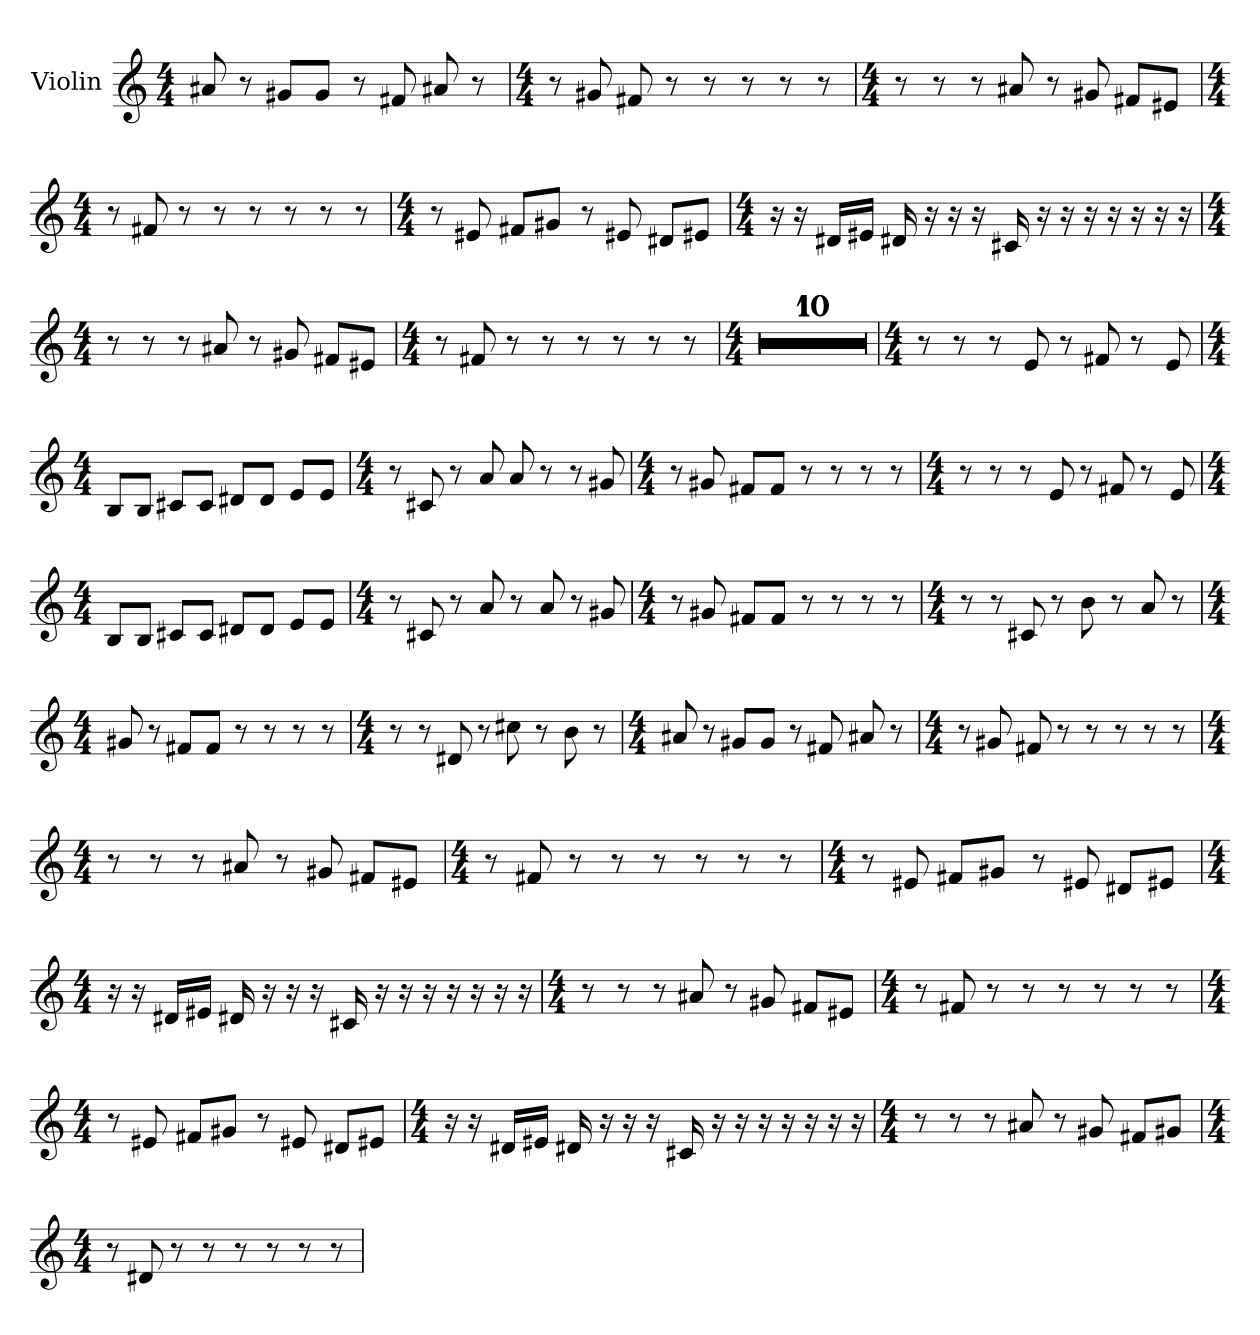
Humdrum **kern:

**kern
*part1
*staff1
*I"Violin
*I'Vln
*M4/4
=
8a#X
8r
8g#XL
8g#J
8r
8f#X
8a#X
8r
=
*M4/4
8r
8g#X
8f#X
8r
8r
8r
8r
8r
=
*M4/4
8r
8r
8r
8a#X
8r
8g#X
8f#XL
8e#XJ
=
*M4/4
8r
8f#X
8r
8r
8r
8r
8r
8r
=
*M4/4
8r
8e#X
8f#XL
8g#XJ
8r
8e#X
8d#XL
8e#XJ
=
*M4/4
16r
16r
16d#XLL
16e#XJJ
16d#X
16r
16r
16r
16c#X
16r
16r
16r
16r
16r
16r
16r
=
*M4/4
8r
8r
8r
8a#X
8r
8g#X
8f#XL
8e#XJ
=
*M4/4
8r
8f#X
8r
8r
8r
8r
8r
8r
=
*M4/4
1r
=
1r
=
*M4/4
1r
=
*M4/4
1r
=
*M4/4
1r
=
*M4/4
1r
=
*M4/4
1r
=
*M4/4
1r
=
*M4/4
1r
=
*M4/4
1r
=
*M4/4
8r
8r
8r
8e
8r
8f#X
8r
8e
=
*M4/4
8BL
8BJ
8c#XL
8c#J
8d#XL
8d#J
8eL
8eJ
=
*M4/4
8r
8c#X
8r
8a
8a
8r
8r
8g#X
=
*M4/4
8r
8g#X
8f#XL
8f#J
8r
8r
8r
8r
=
*M4/4
8r
8r
8r
8e
8r
8f#X
8r
8e
=
*M4/4
8BL
8BJ
8c#XL
8c#J
8d#XL
8d#J
8eL
8eJ
=
*M4/4
8r
8c#X
8r
8a
8r
8a
8r
8g#X
=
*M4/4
8r
8g#X
8f#XL
8f#J
8r
8r
8r
8r
=
*M4/4
8r
8r
8c#X
8r
8b
8r
8a
8r
=
*M4/4
8g#X
8r
8f#XL
8f#J
8r
8r
8r
8r
=
*M4/4
8r
8r
8d#X
8r
8cc#X
8r
8b
8r
=
*M4/4
8a#X
8r
8g#XL
8g#J
8r
8f#X
8a#X
8r
=
*M4/4
8r
8g#X
8f#X
8r
8r
8r
8r
8r
=
*M4/4
8r
8r
8r
8a#X
8r
8g#X
8f#XL
8e#XJ
=
*M4/4
8r
8f#X
8r
8r
8r
8r
8r
8r
=
*M4/4
8r
8e#X
8f#XL
8g#XJ
8r
8e#X
8d#XL
8e#XJ
=
*M4/4
16r
16r
16d#XLL
16e#XJJ
16d#X
16r
16r
16r
16c#X
16r
16r
16r
16r
16r
16r
16r
=
*M4/4
8r
8r
8r
8a#X
8r
8g#X
8f#XL
8e#XJ
=
*M4/4
8r
8f#X
8r
8r
8r
8r
8r
8r
=
*M4/4
8r
8e#X
8f#XL
8g#XJ
8r
8e#X
8d#XL
8e#XJ
=
*M4/4
16r
16r
16d#XLL
16e#XJJ
16d#X
16r
16r
16r
16c#X
16r
16r
16r
16r
16r
16r
16r
=
*M4/4
8r
8r
8r
8a#X
8r
8g#X
8f#XL
8g#XJ
=
*M4/4
8r
8d#X
8r
8r
8r
8r
8r
8r
=
*-
